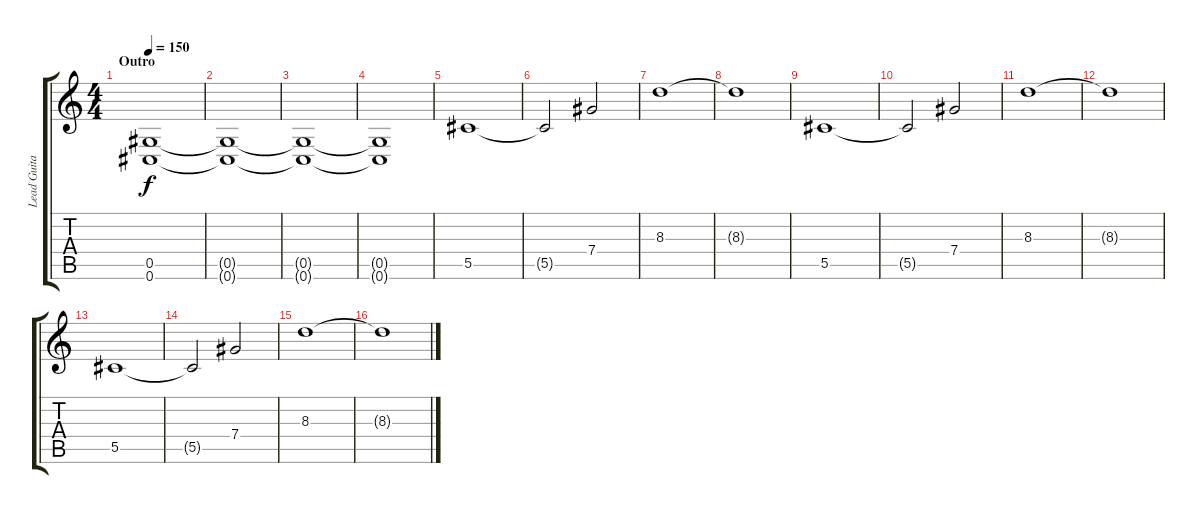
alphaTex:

\track ("Lead Guitar" "Lead Guita") {instrument overdrivenguitar}
\staff {score tabs}
\tuning (Eb4 Bb3 Gb3 Db3 Ab2 Db2) {hide}
\ts (4 4)
\section ("" "Outro")
\tempo 150
\clef g2
\ks c
(0.5 0.6).1{dy f} |
(0.5{t} 0.6{t}).1 |
(0.5{t} 0.6{t}).1 |
(0.5{t} 0.6{t}).1 |
5.5.1 |
5.5{t}.2 7.4.2 |
8.3.1 |
8.3{t}.1 |
5.5.1 |
5.5{t}.2 7.4.2 |
8.3.1 |
8.3{t}.1 |
5.5.1 |
5.5{t}.2 7.4.2 |
8.3.1 |
8.3{t}.1
